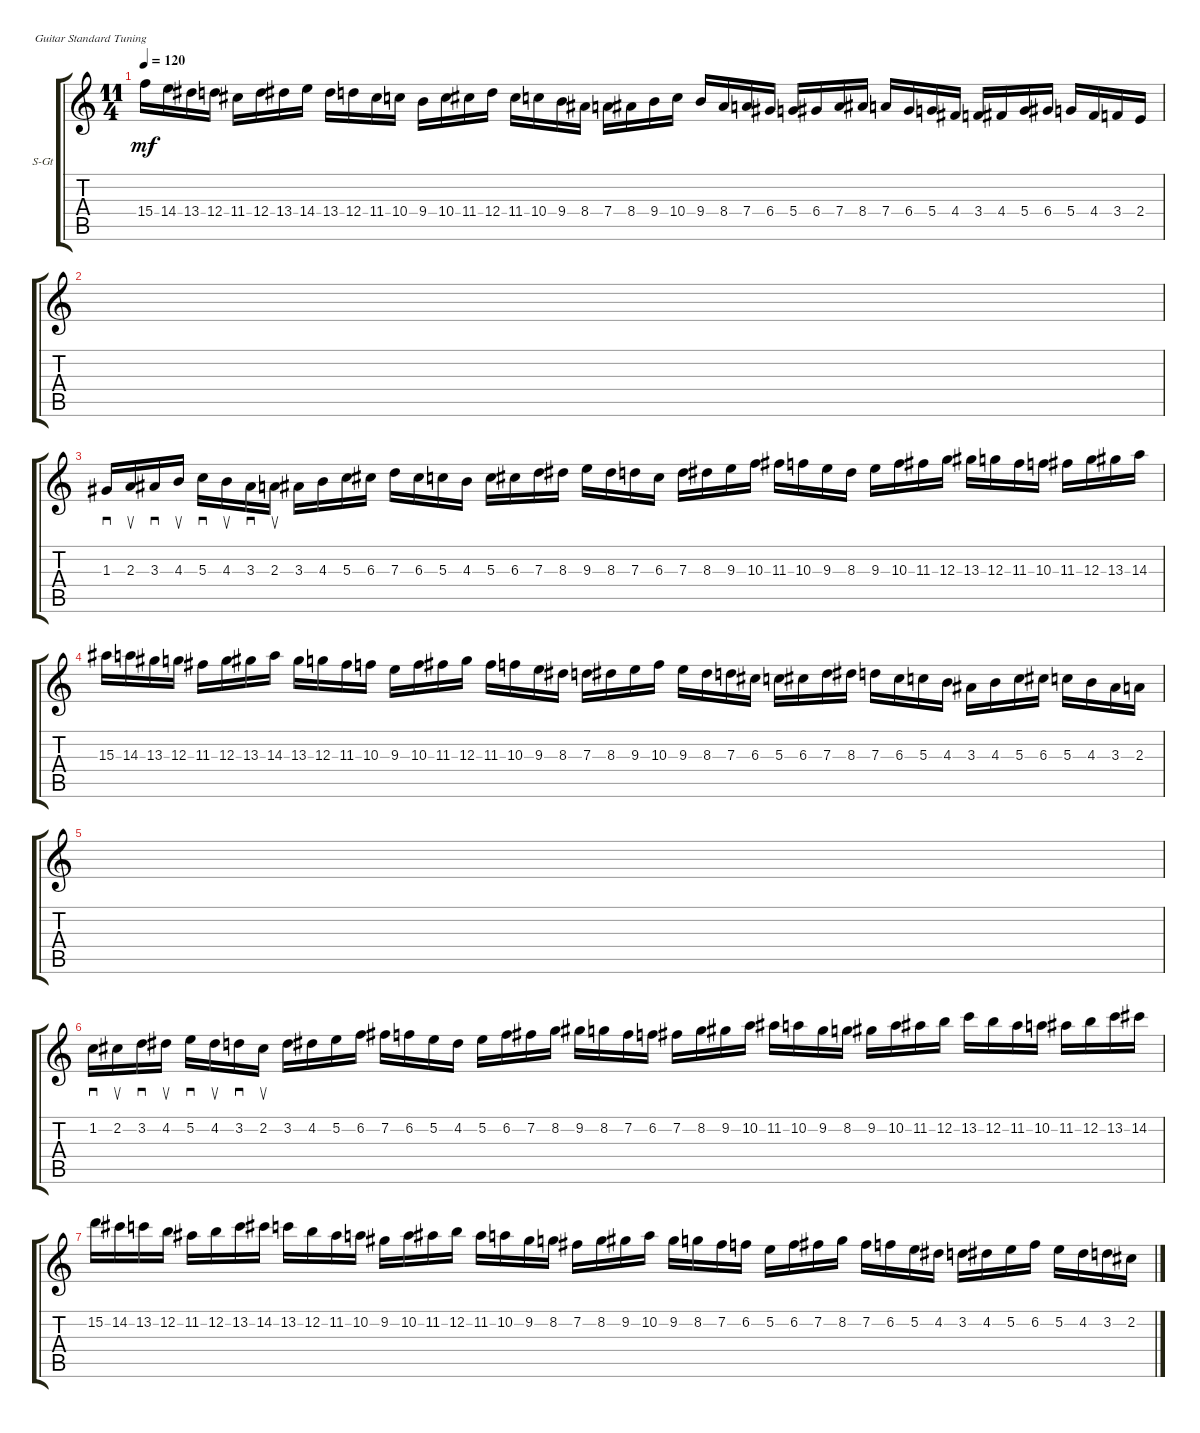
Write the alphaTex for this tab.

\defaultSystemsLayout 4
\bracketExtendMode groupsimilarinstruments
\firstSystemTrackNameOrientation horizontal
\otherSystemsTrackNameOrientation horizontal
\track ("Steel Guitar" "S-Gt") {instrument acousticguitarsteel}
\staff {score tabs}
\tuning (E4 B3 G3 D3 A2 E2)
\ts (11 4)
\tempo 120
\clef g2
\ks c
15.4.16{dy mf} 14.4.16 13.4.16 12.4.16 11.4.16 12.4.16 13.4.16 14.4.16 13.4.16 12.4.16 11.4.16 10.4.16 9.4.16 10.4.16 11.4.16 12.4.16 11.4.16 10.4.16 9.4.16 8.4.16 7.4.16 8.4.16 9.4.16 10.4.16 9.4.16 8.4.16 7.4.16 6.4.16 5.4.16 6.4.16 7.4.16 8.4.16 7.4.16 6.4.16 5.4.16 4.4.16 3.4.16 4.4.16 5.4.16 6.4.16 5.4.16 4.4.16 3.4.16 2.4.16 |
|
1.3.16{sd} 2.3.16{su} 3.3.16{sd} 4.3.16{su} 5.3.16{sd} 4.3.16{su} 3.3.16{sd} 2.3.16{su} 3.3.16 4.3.16 5.3.16 6.3.16 7.3.16 6.3.16 5.3.16 4.3.16 5.3.16 6.3.16 7.3.16 8.3.16 9.3.16 8.3.16 7.3.16 6.3.16 7.3.16 8.3.16 9.3.16 10.3.16 11.3.16 10.3.16 9.3.16 8.3.16 9.3.16 10.3.16 11.3.16 12.3.16 13.3.16 12.3.16 11.3.16 10.3.16 11.3.16 12.3.16 13.3.16 14.3.16 |
15.3.16 14.3.16 13.3.16 12.3.16 11.3.16 12.3.16 13.3.16 14.3.16 13.3.16 12.3.16 11.3.16 10.3.16 9.3.16 10.3.16 11.3.16 12.3.16 11.3.16 10.3.16 9.3.16 8.3.16 7.3.16 8.3.16 9.3.16 10.3.16 9.3.16 8.3.16 7.3.16 6.3.16 5.3.16 6.3.16 7.3.16 8.3.16 7.3.16 6.3.16 5.3.16 4.3.16 3.3.16 4.3.16 5.3.16 6.3.16 5.3.16 4.3.16 3.3.16 2.3.16 |
|
1.2.16{sd} 2.2.16{su} 3.2.16{sd} 4.2.16{su} 5.2.16{sd} 4.2.16{su} 3.2.16{sd} 2.2.16{su} 3.2.16 4.2.16 5.2.16 6.2.16 7.2.16 6.2.16 5.2.16 4.2.16 5.2.16 6.2.16 7.2.16 8.2.16 9.2.16 8.2.16 7.2.16 6.2.16 7.2.16 8.2.16 9.2.16 10.2.16 11.2.16 10.2.16 9.2.16 8.2.16 9.2.16 10.2.16 11.2.16 12.2.16 13.2.16 12.2.16 11.2.16 10.2.16 11.2.16 12.2.16 13.2.16 14.2.16 |
15.2.16 14.2.16 13.2.16 12.2.16 11.2.16 12.2.16 13.2.16 14.2.16 13.2.16 12.2.16 11.2.16 10.2.16 9.2.16 10.2.16 11.2.16 12.2.16 11.2.16 10.2.16 9.2.16 8.2.16 7.2.16 8.2.16 9.2.16 10.2.16 9.2.16 8.2.16 7.2.16 6.2.16 5.2.16 6.2.16 7.2.16 8.2.16 7.2.16 6.2.16 5.2.16 4.2.16 3.2.16 4.2.16 5.2.16 6.2.16 5.2.16 4.2.16 3.2.16 2.2.16
